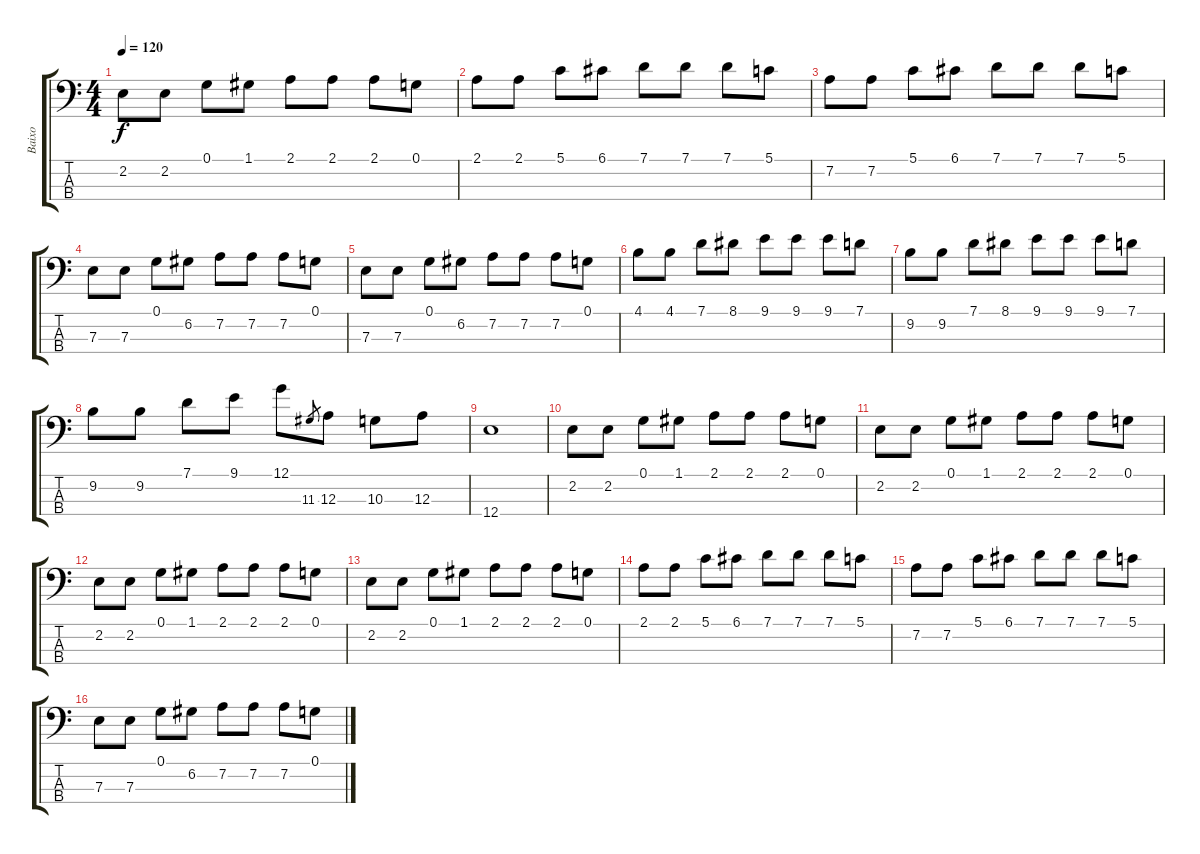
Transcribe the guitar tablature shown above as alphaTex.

\track ("Baixo" "Baixo") {instrument electricbassfinger}
\staff {score tabs}
\tuning (G2 D2 A1 E1) {hide}
\ts (4 4)
\tempo 120
\clef f4
\ks c
2.2.8{dy f} 2.2.8 0.1.8 1.1.8 2.1.8 2.1.8 2.1.8 0.1.8 |
2.1.8 2.1.8 5.1.8 6.1.8 7.1.8 7.1.8 7.1.8 5.1.8 |
7.2.8 7.2.8 5.1.8 6.1.8 7.1.8 7.1.8 7.1.8 5.1.8 |
7.3.8 7.3.8 0.1.8 6.2.8 7.2.8 7.2.8 7.2.8 0.1.8 |
7.3.8 7.3.8 0.1.8 6.2.8 7.2.8 7.2.8 7.2.8 0.1.8 |
4.1.8 4.1.8 7.1.8 8.1.8 9.1.8 9.1.8 9.1.8 7.1.8 |
9.2.8 9.2.8 7.1.8 8.1.8 9.1.8 9.1.8 9.1.8 7.1.8 |
9.2.8 9.2.8 7.1.8 9.1.8 12.1.8 11.3.8{gr} 12.3.8 10.3.8 12.3.8 |
12.4.1 |
2.2.8 2.2.8 0.1.8 1.1.8 2.1.8 2.1.8 2.1.8 0.1.8 |
2.2.8 2.2.8 0.1.8 1.1.8 2.1.8 2.1.8 2.1.8 0.1.8 |
2.2.8 2.2.8 0.1.8 1.1.8 2.1.8 2.1.8 2.1.8 0.1.8 |
2.2.8 2.2.8 0.1.8 1.1.8 2.1.8 2.1.8 2.1.8 0.1.8 |
2.1.8 2.1.8 5.1.8 6.1.8 7.1.8 7.1.8 7.1.8 5.1.8 |
7.2.8 7.2.8 5.1.8 6.1.8 7.1.8 7.1.8 7.1.8 5.1.8 |
7.3.8 7.3.8 0.1.8 6.2.8 7.2.8 7.2.8 7.2.8 0.1.8
